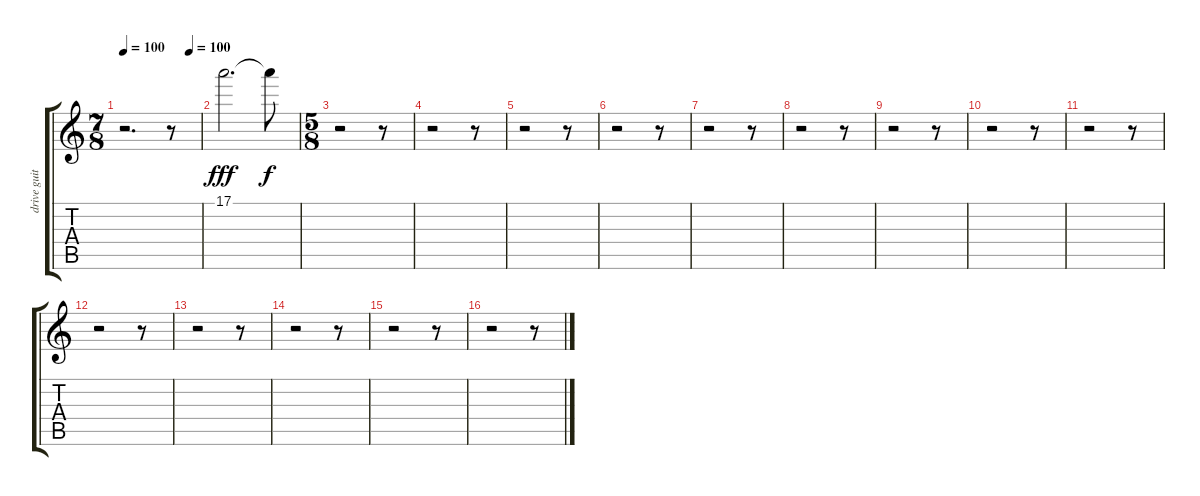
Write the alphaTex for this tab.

\track ("drive guitar" "drive guit") {instrument distortionguitar}
\staff {score tabs}
\tuning (E4 B3 G3 D3 A2 E2) {hide}
\ts (7 8)
\tempo 100
\tempo (100 0.8571428571428571)
\clef g2
\ks c
r.2{d dy f} r.8 |
17.1.2{d dy fff} 17.1{t}.8{dy f} |
\ts (5 8)
r.2 r.8 |
r.2 r.8 |
r.2 r.8 |
r.2 r.8 |
r.2 r.8 |
r.2 r.8 |
r.2 r.8 |
r.2 r.8 |
r.2 r.8 |
r.2 r.8 |
r.2 r.8 |
r.2 r.8 |
r.2 r.8 |
r.2 r.8
